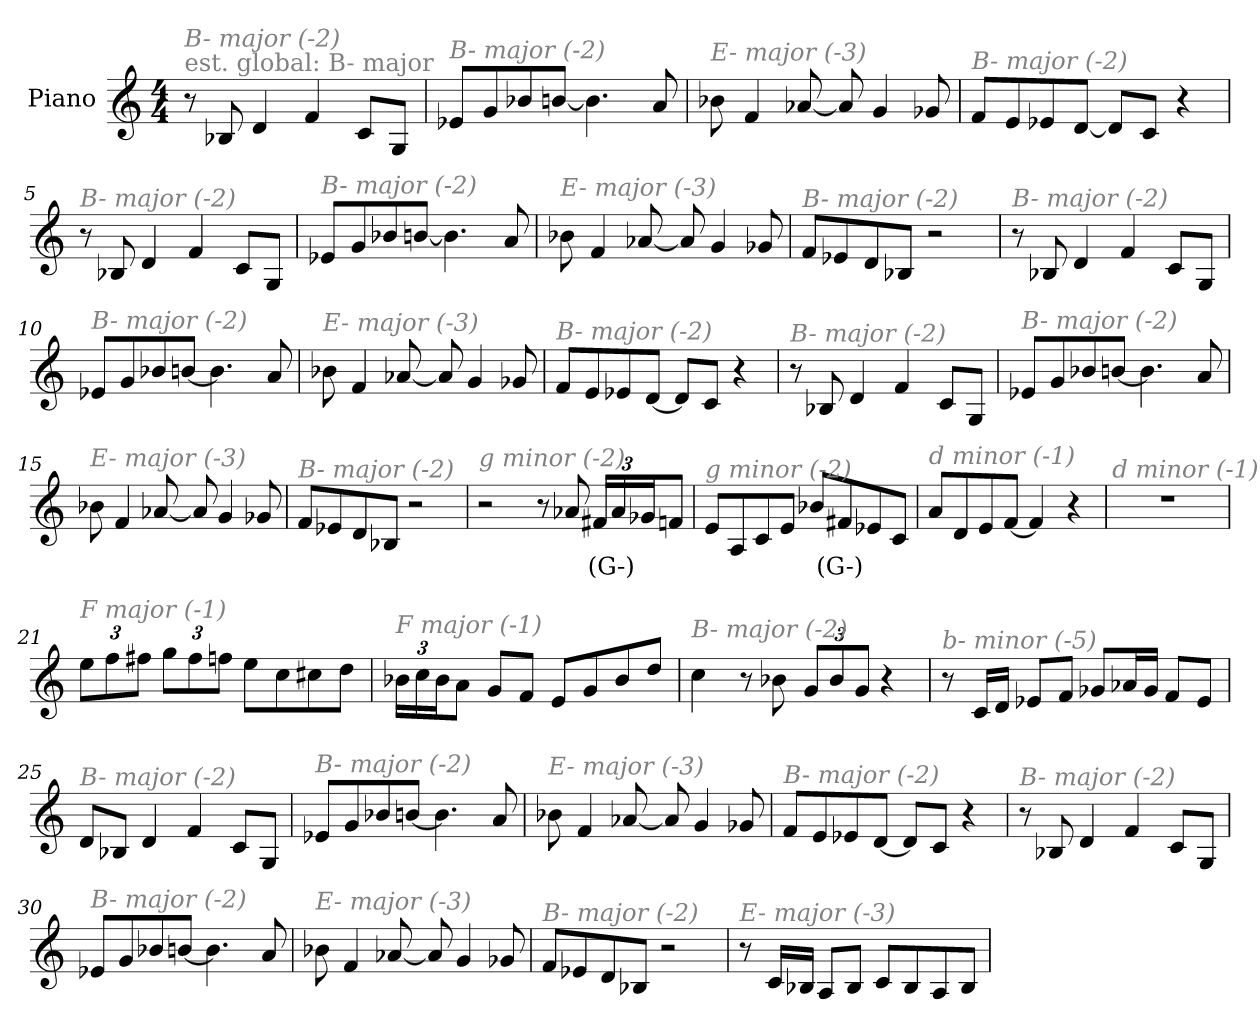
**kern	**text
*part1	*part1
*staff1	*staff1
*I"Piano	*
*I'Pno	*
*clefG2	*
*k[]	*
*M4/4	*
*MM176	*
=1	=1
!LO:TX:a:color=#808080:t=est. global&colon; B- major	!
!LO:TX:i:color=#808080:t=B- major (-2)	!
8r	.
8B-X/	.
4d/	.
4f/	.
8c/L	.
8G/J	.
=2	=2
!LO:TX:i:color=#808080:t=B- major (-2)	!
8e-X/L	.
8g/	.
8b-X/	.
[8bn/J	.
4.b\]	.
8a/	.
=3	=3
!LO:TX:i:color=#808080:t=E- major (-3)	!
8b-X\	.
4f/	.
[8a-X/	.
8a-/]	.
4g/	.
8g-X/	.
=4	=4
!LO:TX:i:color=#808080:t=B- major (-2)	!
8f/L	.
8e/	.
8e-X/	.
[8d/J	.
8d/L]	.
8c/J	.
4r	.
!!LO:LB:g=z
=5	=5
!LO:TX:i:color=#808080:t=B- major (-2)	!
8r	.
8B-X/	.
4d/	.
4f/	.
8c/L	.
8G/J	.
=6	=6
!LO:TX:i:color=#808080:t=B- major (-2)	!
8e-X/L	.
8g/	.
8b-X/	.
[8bn/J	.
4.b\]	.
8a/	.
=7	=7
!LO:TX:i:color=#808080:t=E- major (-3)	!
8b-X\	.
4f/	.
[8a-X/	.
8a-/]	.
4g/	.
8g-X/	.
=8	=8
!LO:TX:i:color=#808080:t=B- major (-2)	!
8f/L	.
8e-X/	.
8d/	.
8B-X/J	.
2r	.
=9	=9
!LO:TX:i:color=#808080:t=B- major (-2)	!
8r	.
8B-X/	.
4d/	.
4f/	.
8c/L	.
8G/J	.
!!LO:LB:g=z
=10	=10
!LO:TX:i:color=#808080:t=B- major (-2)	!
8e-X/L	.
8g/	.
8b-X/	.
[8bn/J	.
4.b\]	.
8a/	.
=11	=11
!LO:TX:i:color=#808080:t=E- major (-3)	!
8b-X\	.
4f/	.
[8a-X/	.
8a-/]	.
4g/	.
8g-X/	.
=12	=12
!LO:TX:i:color=#808080:t=B- major (-2)	!
8f/L	.
8e/	.
8e-X/	.
[8d/J	.
8d/L]	.
8c/J	.
4r	.
=13	=13
!LO:TX:i:color=#808080:t=B- major (-2)	!
8r	.
8B-X/	.
4d/	.
4f/	.
8c/L	.
8G/J	.
=14	=14
!LO:TX:i:color=#808080:t=B- major (-2)	!
8e-X/L	.
8g/	.
8b-X/	.
[8bn/J	.
4.b\]	.
8a/	.
!!LO:LB:g=z
=15	=15
!LO:TX:i:color=#808080:t=E- major (-3)	!
8b-X\	.
4f/	.
[8a-X/	.
8a-/]	.
4g/	.
8g-X/	.
=16	=16
!LO:TX:i:color=#808080:t=B- major (-2)	!
8f/L	.
8e-X/	.
8d/	.
8B-X/J	.
2r	.
=17	=17
!LO:TX:i:color=#808080:t=g minor (-2)	!
2r	.
8r	.
8a-X/	.
*Xbrackettup	*
24f#Xi/LL	(G-)
24a-/	.
24g-j/J	.
8f/J	.
=18	=18
!LO:TX:i:color=#808080:t=g minor (-2)	!
8e/L	.
8A/	.
8c/	.
8e/J	.
8b-X/L	.
8f#Xi/	(G-)
8e-X/	.
8c/J	.
=19	=19
!LO:TX:i:color=#808080:t=d minor (-1)	!
8a/L	.
8d/	.
8e/	.
[8f/J	.
4f/]	.
4r	.
!!LO:LB:g=z
=20	=20
!LO:TX:i:color=#808080:t=d minor (-1)	!
1r	.
=21	=21
!LO:TX:i:color=#808080:t=F major (-1)	!
12ee\L	.
12ff\	.
12ff#X\J	.
12gg\L	.
12ff#\	.
12ffn\J	.
8ee\L	.
8cc\	.
8cc#X\	.
8dd\J	.
=22	=22
!LO:TX:i:color=#808080:t=F major (-1)	!
24b-X\LL	.
24cc\	.
24b-\J	.
8a\J	.
8g/L	.
8f/J	.
8e/L	.
8g/	.
8b-/	.
8dd/J	.
=23	=23
!LO:TX:i:color=#808080:t=B- major (-2)	!
4cc\	.
8r	.
8b-X\	.
12g/L	.
12b-/	.
12g/J	.
4r	.
!!LO:LB:g=z
=24	=24
!LO:TX:i:color=#808080:t=b- minor (-5)	!
8r	.
16c/LL	.
16d/JJ	.
8e-X/L	.
8f/J	.
8g-X/L	.
16a-X/L	.
16g-/JJ	.
8f/L	.
8e-/J	.
=25	=25
!LO:TX:i:color=#808080:t=B- major (-2)	!
8d/L	.
8B-X/J	.
4d/	.
4f/	.
8c/L	.
8G/J	.
=26	=26
!LO:TX:i:color=#808080:t=B- major (-2)	!
8e-X/L	.
8g/	.
8b-X/	.
[8bn/J	.
4.b\]	.
8a/	.
=27	=27
!LO:TX:i:color=#808080:t=E- major (-3)	!
8b-X\	.
4f/	.
[8a-X/	.
8a-/]	.
4g/	.
8g-X/	.
!!LO:LB:g=z
=28	=28
!LO:TX:i:color=#808080:t=B- major (-2)	!
8f/L	.
8e/	.
8e-X/	.
[8d/J	.
8d/L]	.
8c/J	.
4r	.
=29	=29
!LO:TX:i:color=#808080:t=B- major (-2)	!
8r	.
8B-X/	.
4d/	.
4f/	.
8c/L	.
8G/J	.
=30	=30
!LO:TX:i:color=#808080:t=B- major (-2)	!
8e-X/L	.
8g/	.
8b-X/	.
[8bn/J	.
4.b\]	.
8a/	.
=31	=31
!LO:TX:i:color=#808080:t=E- major (-3)	!
8b-X\	.
4f/	.
[8a-X/	.
8a-/]	.
4g/	.
8g-X/	.
=32	=32
!LO:TX:i:color=#808080:t=B- major (-2)	!
8f/L	.
8e-X/	.
8d/	.
8B-X/J	.
2r	.
!!LO:LB:g=z
=33	=33
!LO:TX:i:color=#808080:t=E- major (-3)	!
8r	.
16c/LL	.
16B-X/JJ	.
8A/L	.
8B-/J	.
8c/L	.
8B-/	.
8A/	.
8B-/J	.
=	=
*-	*-
